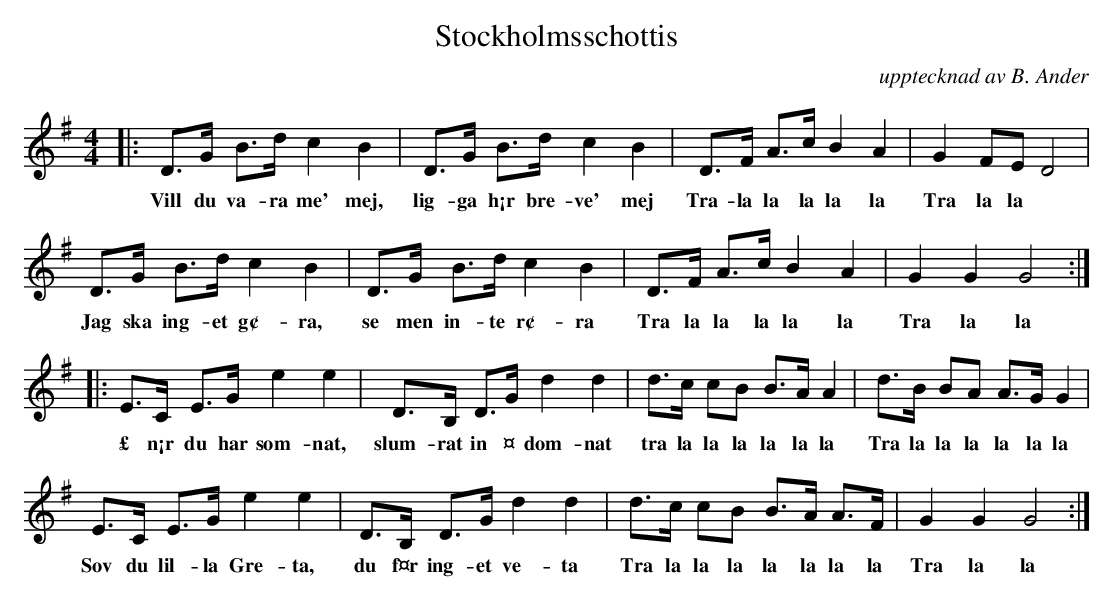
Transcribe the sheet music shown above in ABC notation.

X:1
T:Stockholmsschottis
C:upptecknad av B. Ander
Q:1/4=142
L:1/8
M:4/4
K:G
|: D>G B>d c2 B2 | D>G B>d c2 B2 | D>F A>c B2 A2 | G2 FE D4 |
w:Vill du va-ra me' mej, lig-ga h¡r bre-ve' mej Tra-la la la la la Tra la la
D>G B>d c2 B2 | D>G B>d c2 B2 | D>F A>c B2 A2 | G2 G2 G4 ::
w:Jag ska ing-et g¢-ra, se men in-te r¢-ra Tra la la la la la Tra la la
E>C E>G e2 e2 | D>B, D>G d2 d2 | d>c cB B>A A2 | d>B BA A>G G2 |
w:£ n¡r du har som-nat, slum-rat in ¤ dom-nat tra la la la la la la Tra la la la la la la
E>C E>G e2 e2 | D>B, D>G d2 d2 | d>c cB B>A A>F | G2 G2 G4 :|
w:Sov du lil-la Gre-ta, du f¤r ing-et ve-ta Tra la la la la la la la Tra la la
